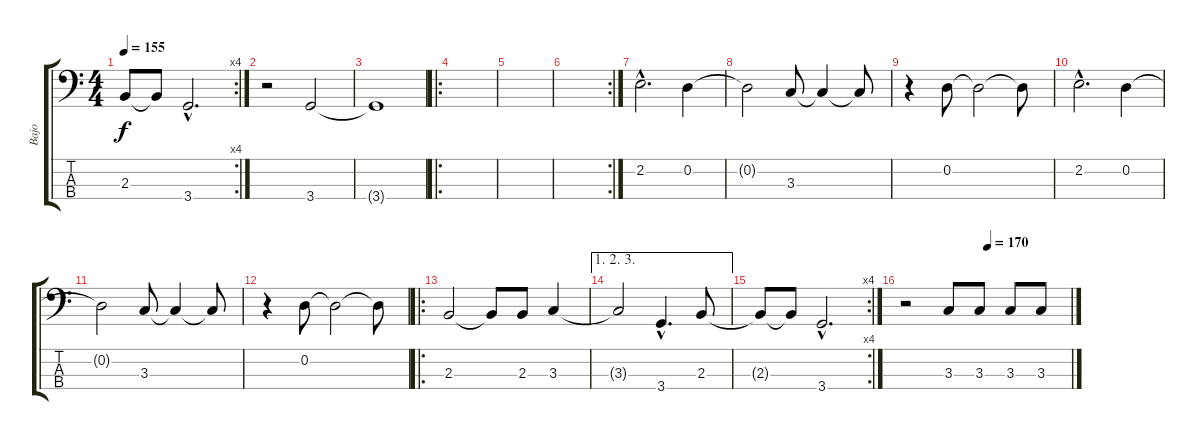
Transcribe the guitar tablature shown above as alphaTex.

\track ("Bajo" "Bajo") {instrument electricbasspick}
\staff {score tabs}
\tuning (G2 D2 A1 E1) {hide}
\rc 4
\ts (4 4)
\tempo 155
\clef f4
\ks c
2.3{t}.8{dy f} 2.3{t}.8 3.4{hac}.2{d} |
r.2 3.4.2 |
3.4{t}.1 |
\ro
|
|
\rc 2
|
2.2{hac}.2{d} 0.2.4 |
0.2{t}.2 3.3.8 3.3{t}.4 3.3{t}.8 |
r.4 0.2.8 0.2{t}.2 0.2{t}.8 |
2.2{hac}.2{d} 0.2.4 |
0.2{t}.2 3.3.8 3.3{t}.4 3.3{t}.8 |
r.4 0.2.8 0.2{t}.2 0.2{t}.8 |
\ro
2.3.2 2.3{t}.8 2.3.8 3.3.4 |
\ae (1 2 3)
3.3{t}.2 3.4{hac}.4{d} 2.3.8 |
\rc 4
2.3{t}.8 2.3{t}.8 3.4{hac}.2{d} |
\tempo (170 0.5)
r.2 3.3.8 3.3.8 3.3.8 3.3.8
